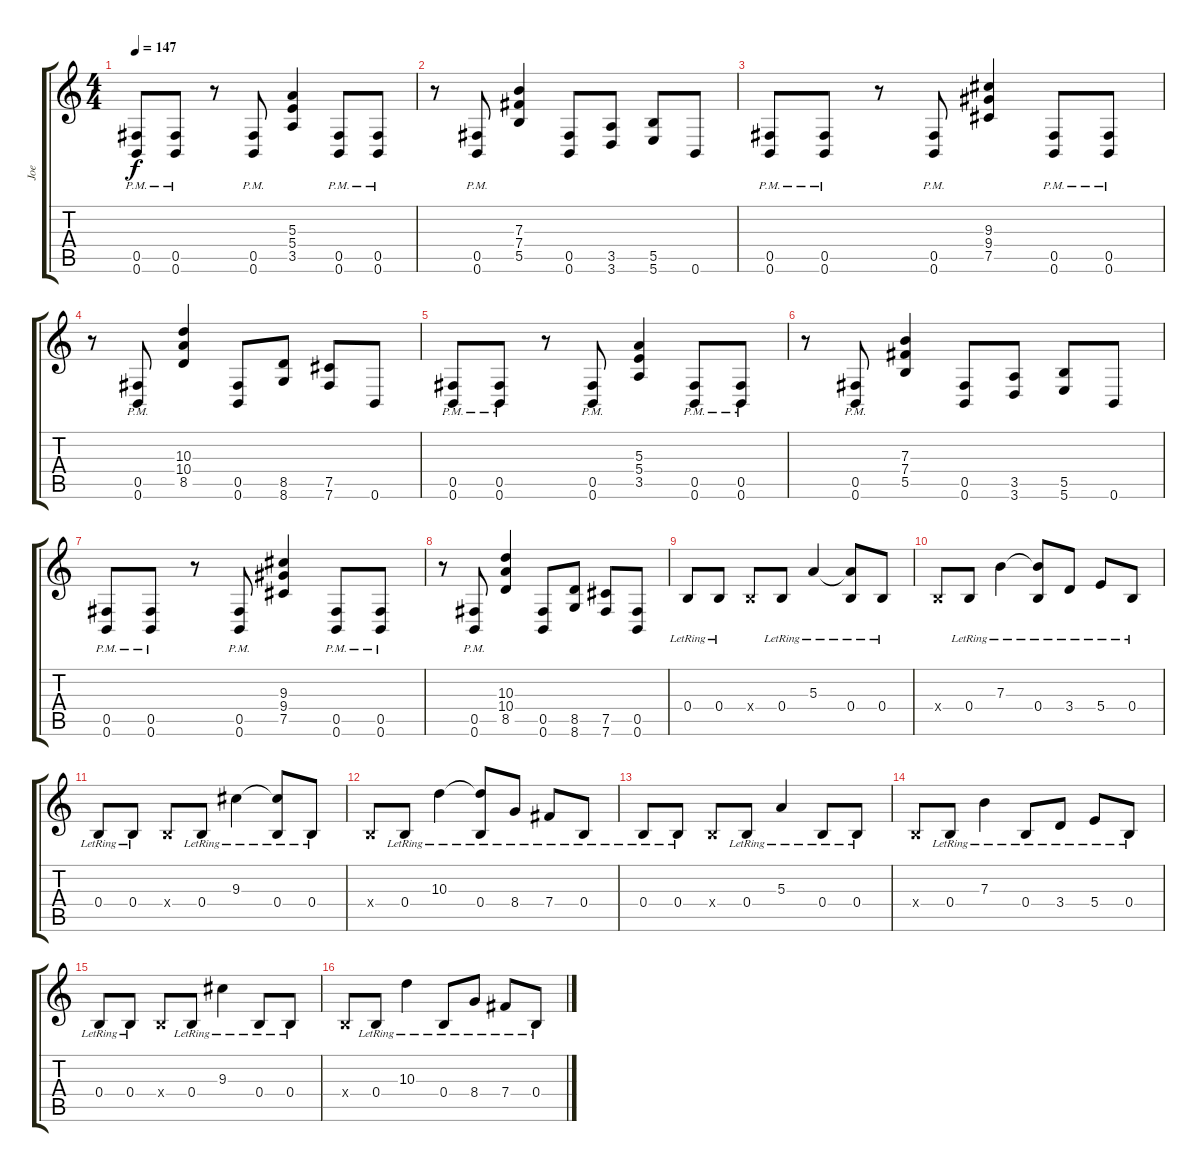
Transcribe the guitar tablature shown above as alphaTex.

\track ("Joe" "Joe") {instrument electricguitarjazz}
\staff {score tabs}
\tuning (Db4 Ab3 E3 B2 Gb2 B1) {hide}
\ts (4 4)
\tempo 147
\clef g2
\ks c
(0.5{pm} 0.6{pm}).8{dy f instrument distortionguitar} (0.5{pm} 0.6{pm}).8 r.8 (0.5{pm} 0.6{pm}).8 (5.3 5.4 3.5).4 (0.5{pm} 0.6{pm}).8 (0.5{pm} 0.6{pm}).8 |
r.8 (0.5{pm} 0.6{pm}).8 (7.3 7.4 5.5).4 (0.5 0.6).8 (3.5 3.6).8 (5.5 5.6).8 0.6.8 |
(0.5{pm} 0.6{pm}).8 (0.5{pm} 0.6{pm}).8 r.8 (0.5{pm} 0.6{pm}).8 (9.3 9.4 7.5).4 (0.5{pm} 0.6{pm}).8 (0.5{pm} 0.6{pm}).8 |
r.8 (0.5{pm} 0.6{pm}).8 (10.3 10.4 8.5).4 (0.5 0.6).8 (8.5 8.6).8 (7.5 7.6).8 0.6.8 |
(0.5{pm} 0.6{pm}).8{instrument distortionguitar} (0.5{pm} 0.6{pm}).8 r.8 (0.5{pm} 0.6{pm}).8 (5.3 5.4 3.5).4 (0.5{pm} 0.6{pm}).8 (0.5{pm} 0.6{pm}).8 |
r.8 (0.5{pm} 0.6{pm}).8 (7.3 7.4 5.5).4 (0.5 0.6).8 (3.5 3.6).8 (5.5 5.6).8 0.6.8 |
(0.5{pm} 0.6{pm}).8 (0.5{pm} 0.6{pm}).8 r.8 (0.5{pm} 0.6{pm}).8 (9.3 9.4 7.5).4 (0.5{pm} 0.6{pm}).8 (0.5{pm} 0.6{pm}).8 |
r.8 (0.5{pm} 0.6{pm}).8 (10.3 10.4 8.5).4 (0.5 0.6).8 (8.5 8.6).8 (7.5 7.6).8 (0.5 0.6).8 |
0.4{lr}.8{instrument electricguitarjazz} 0.4{lr}.8 0.4{x}.8 0.4{lr}.8 5.3{lr}.4 (5.3{t} 0.4{lr}).8 0.4{lr}.8 |
0.4{x}.8 0.4{lr}.8 7.3{lr}.4 (7.3{t} 0.4{lr}).8 3.4{lr}.8 5.4{lr}.8 0.4{lr}.8 |
0.4{lr}.8 0.4{lr}.8 0.4{x}.8 0.4{lr}.8 9.3{lr}.4 (9.3{t} 0.4{lr}).8 0.4{lr}.8 |
0.4{x}.8 0.4{lr}.8 10.3{lr}.4 (10.3{t} 0.4{lr}).8 8.4{lr}.8 7.4{lr}.8 0.4{lr}.8 |
0.4{lr}.8 0.4{lr}.8 0.4{x}.8 0.4{lr}.8 5.3{lr}.4 0.4{lr}.8 0.4{lr}.8 |
0.4{x}.8 0.4{lr}.8 7.3{lr}.4 0.4{lr}.8 3.4{lr}.8 5.4{lr}.8 0.4{lr}.8 |
0.4{lr}.8 0.4{lr}.8 0.4{x}.8 0.4{lr}.8 9.3{lr}.4 0.4{lr}.8 0.4{lr}.8 |
0.4{x}.8 0.4{lr}.8 10.3{lr}.4 0.4{lr}.8 8.4{lr}.8 7.4{lr}.8 0.4{lr}.8
